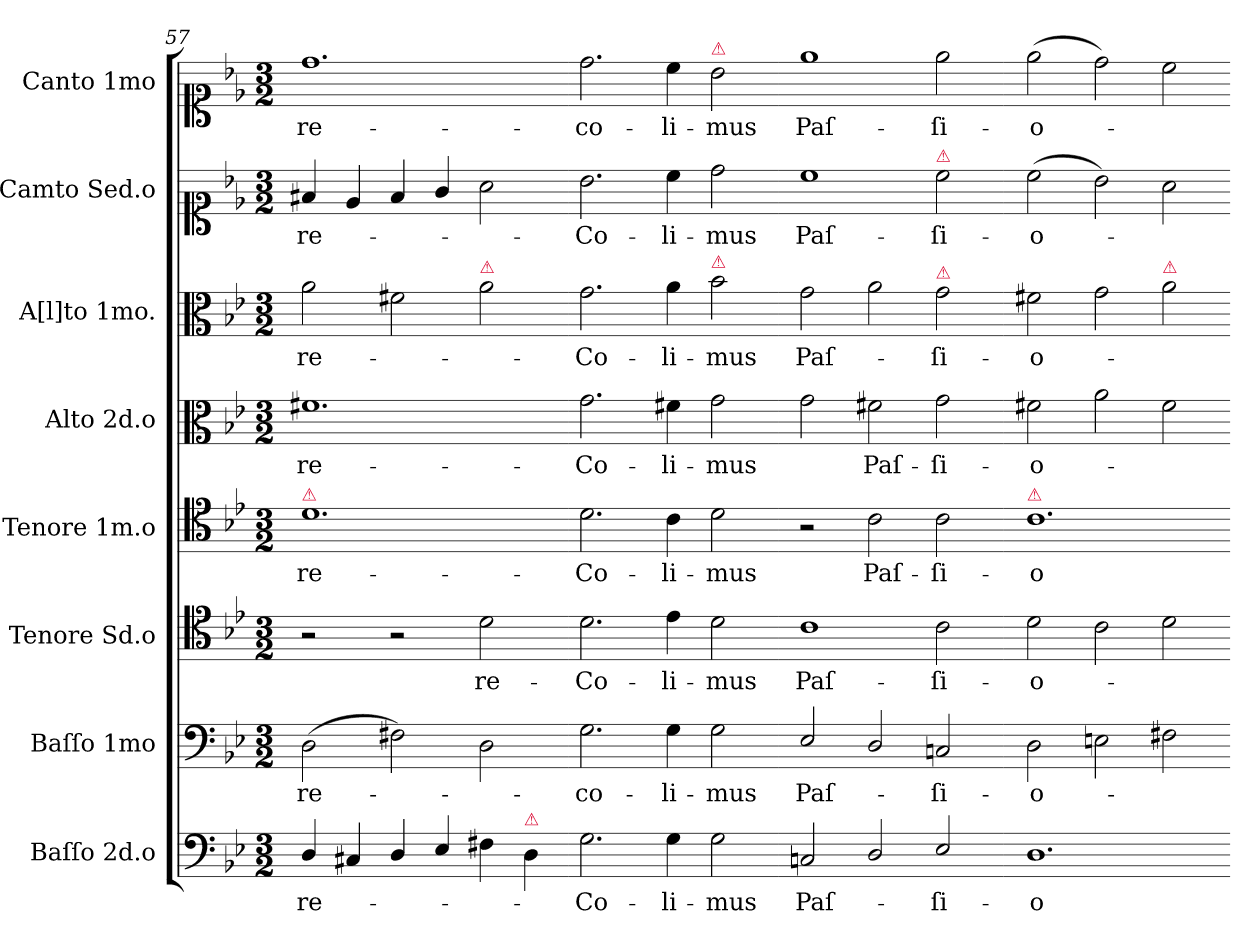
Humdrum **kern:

**kern	**text	**kern	**text	**kern	**text	**kern	**text	**kern	**text	**kern	**text	**kern	**text	**kern	**text
*part8	*part8	*part7	*part7	*part6	*part6	*part5	*part5	*part4	*part4	*part3	*part3	*part2	*part2	*part1	*part1
*staff8	*staff8	*staff7	*staff7	*staff6	*staff6	*staff5	*staff5	*staff4	*staff4	*staff3	*staff3	*staff2	*staff2	*staff1	*staff1
*I"Baſſo 2d.o	*	*I"Baſſo 1mo	*	*I"Tenore Sd.o	*	*I"Tenore 1m.o	*	*I"Alto 2d.o	*	*I"A[l]to 1mo.	*	*I"Camto Sed.o	*	*I"Canto 1mo	*
*I'B 2	*	*I'B 1	*	*I'T 2	*	*I'T 1	*	*I'A 2	*	*I'A 1	*	*I'C 2	*	*I'C 1	*
*clefF4	*	*clefF4	*	*clefC4	*	*clefC4	*	*clefC3	*	*clefC3	*	*clefC1	*	*clefC1	*
*k[b-e-]	*	*k[b-e-]	*	*k[b-e-]	*	*k[b-e-]	*	*k[b-e-]	*	*k[b-e-]	*	*k[b-e-]	*	*k[b-e-]	*
*M3/2	*	*M3/2	*	*M3/2	*	*M3/2	*	*M3/2	*	*M3/2	*	*M3/2	*	*M3/2	*
=57	=57	=57	=57	=57	=57	=57	=57	=57	=57	=57	=57	=57	=57	=57	=57
!	!	!	!	!	!	!LO:TX:a:color=crimson:t=⚠	!	!	!	!	!	!	!	!	!
4D/	re-	(>2D\	re-	2r	.	1.d	re-	1.f#X	re-	2a\	re-	4f#X/	re-	1.dd	re-
4C#X/	.	.	.	.	.	.	.	.	.	.	.	4e-/	.	.	.
4D/	.	2F#X\)	.	2r	.	.	.	.	.	2f#X\	.	4f#/	.	.	.
4E-/	.	.	.	.	.	.	.	.	.	.	.	4g/	.	.	.
!	!	!	!	!	!	!	!	!	!	!LO:TX:a:color=crimson:t=⚠	!	!	!	!	!
4F#X\	.	2D\	.	2d\	re-	.	.	.	.	2a\	.	2a\	.	.	.
!LO:TX:a:color=crimson:t=⚠	!	!	!	!	!	!	!	!	!	!	!	!	!	!	!
4D\	.	.	.	.	.	.	.	.	.	.	.	.	.	.	.
=58-	=58-	=58-	=58-	=58-	=58-	=58-	=58-	=58-	=58-	=58-	=58-	=58-	=58-	=58-	=58-
2.G\	-Co-	2.G\	-co-	2.d\	-Co-	2.d\	-Co-	2.g\	-Co-	2.g\	-Co-	2.b-\	-Co-	2.dd\	-co-
4G\	-li-	4G\	-li-	4e-\	-li-	4c\	-li-	4f#X\	-li-	4a\	-li-	4cc\	-li-	4cc\	-li-
!	!	!	!	!	!	!	!	!	!	!	!	!	!	!LO:TX:a:color=crimson:t=⚠	!
!	!	!	!	!	!	!	!	!	!	!LO:TX:a:color=crimson:t=⚠	!	!	!	!	!
2G\	-mus	2G\	-mus	2d\	-mus	2d\	-mus	2g\	-mus	2b-\	-mus	2dd\	-mus	2b-\	-mus
=59-	=59-	=59-	=59-	=59-	=59-	=59-	=59-	=59-	=59-	=59-	=59-	=59-	=59-	=59-	=59-
2Cn/	Paſ-	2E-/	Paſ-	1c	Paſ-	2r	.	2g\	.	2g\	Paſ-	1cc	Paſ-	1ee-	Paſ-
2D/	.	2D/	.	.	.	2c\	Paſ-	2f#X\	Paſ-	2a\	.	.	.	.	.
!	!	!	!	!	!	!	!	!	!	!	!	!LO:TX:a:color=crimson:t=⚠	!	!	!
!	!	!	!	!	!	!	!	!	!	!LO:TX:a:color=crimson:t=⚠	!	!	!	!	!
2E-/	-ſi-	2Cn/	-ſi-	2c\	-ſi-	2c\	-ſi-	2g\	-ſi-	2g\	-ſi-	2cc\	-ſi-	2ee-\	-ſi-
=60-	=60-	=60-	=60-	=60-	=60-	=60-	=60-	=60-	=60-	=60-	=60-	=60-	=60-	=60-	=60-
!	!	!	!	!	!	!LO:TX:a:color=crimson:t=⚠	!	!	!	!	!	!	!	!	!
1.D	-o-	2D\	-o-	2d\	-o-	1.c	-o-	2f#X\	-o-	2f#X\	-o-	(>2cc\	-o-	(>2ee-\	-o-
.	.	2En\	.	2c\	.	.	.	2a\	.	2g\	.	2b-\)	.	2dd\)	.
!	!	!	!	!	!	!	!	!	!	!LO:TX:a:color=crimson:t=⚠	!	!	!	!	!
.	.	2F#X\	.	2d\	.	.	.	2f#\	.	2a\	.	2a\	.	2cc\	.
=-	=-	=-	=-	=-	=-	=-	=-	=-	=-	=-	=-	=-	=-	=-	=-
*-	*-	*-	*-	*-	*-	*-	*-	*-	*-	*-	*-	*-	*-	*-	*-
